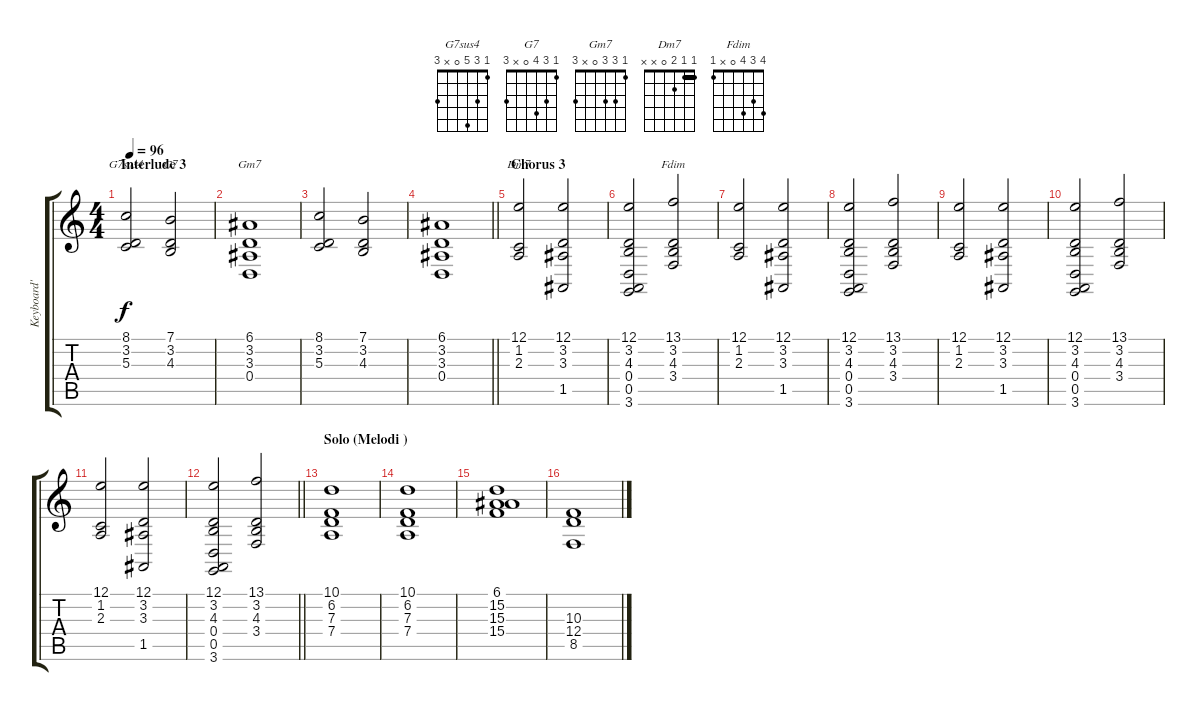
\track ("Keyboard'" "Keyboard'") {instrument stringensemble1}
\staff {score tabs}
\tuning (E4 B3 G3 D3 A2 E2) {hide}
\chord ("G7sus4" 1 3 5 0 x 3)
\chord ("G7" 1 3 4 0 x 3)
\chord ("Gm7" 1 3 3 0 x 3)
\chord ("Dm7" 1 1 2 0 x x) {barre 1}
\chord ("Fdim" 4 3 4 0 x 1)
\ts (4 4)
\section ("" "Interlude 3")
\tempo 96
\clef g2
\ks c
(8.1 3.2 5.3).2{ch "G7sus4" dy f} (7.1 3.2 4.3).2{ch "G7"} |
(6.1 3.2 3.3 0.4).1{ch "Gm7"} |
(8.1 3.2 5.3).2 (7.1 3.2 4.3).2 |
\barLineRight lightlight
(6.1 3.2 3.3 0.4).1 |
\section ("" "Chorus 3")
(12.1 1.2 2.3).2{ch "Dm7"} (12.1 3.2 3.3 1.5).2 |
(12.1 3.2 4.3 0.4 0.5 3.6).2 (13.1 3.2 4.3 3.4).2{ch "Fdim"} |
(12.1 1.2 2.3).2 (12.1 3.2 3.3 1.5).2 |
(12.1 3.2 4.3 0.4 0.5 3.6).2 (13.1 3.2 4.3 3.4).2 |
(12.1 1.2 2.3).2 (12.1 3.2 3.3 1.5).2 |
(12.1 3.2 4.3 0.4 0.5 3.6).2 (13.1 3.2 4.3 3.4).2 |
(12.1 1.2 2.3).2 (12.1 3.2 3.3 1.5).2 |
\barLineRight lightlight
(12.1 3.2 4.3 0.4 0.5 3.6).2 (13.1 3.2 4.3 3.4).2 |
\section ("" "Solo (Melodi )")
(10.1 6.2 7.3 7.4).1 |
(10.1 6.2 7.3 7.4).1 |
(6.1 15.2 15.3 15.4).1 |
(10.3 12.4 8.5).1
